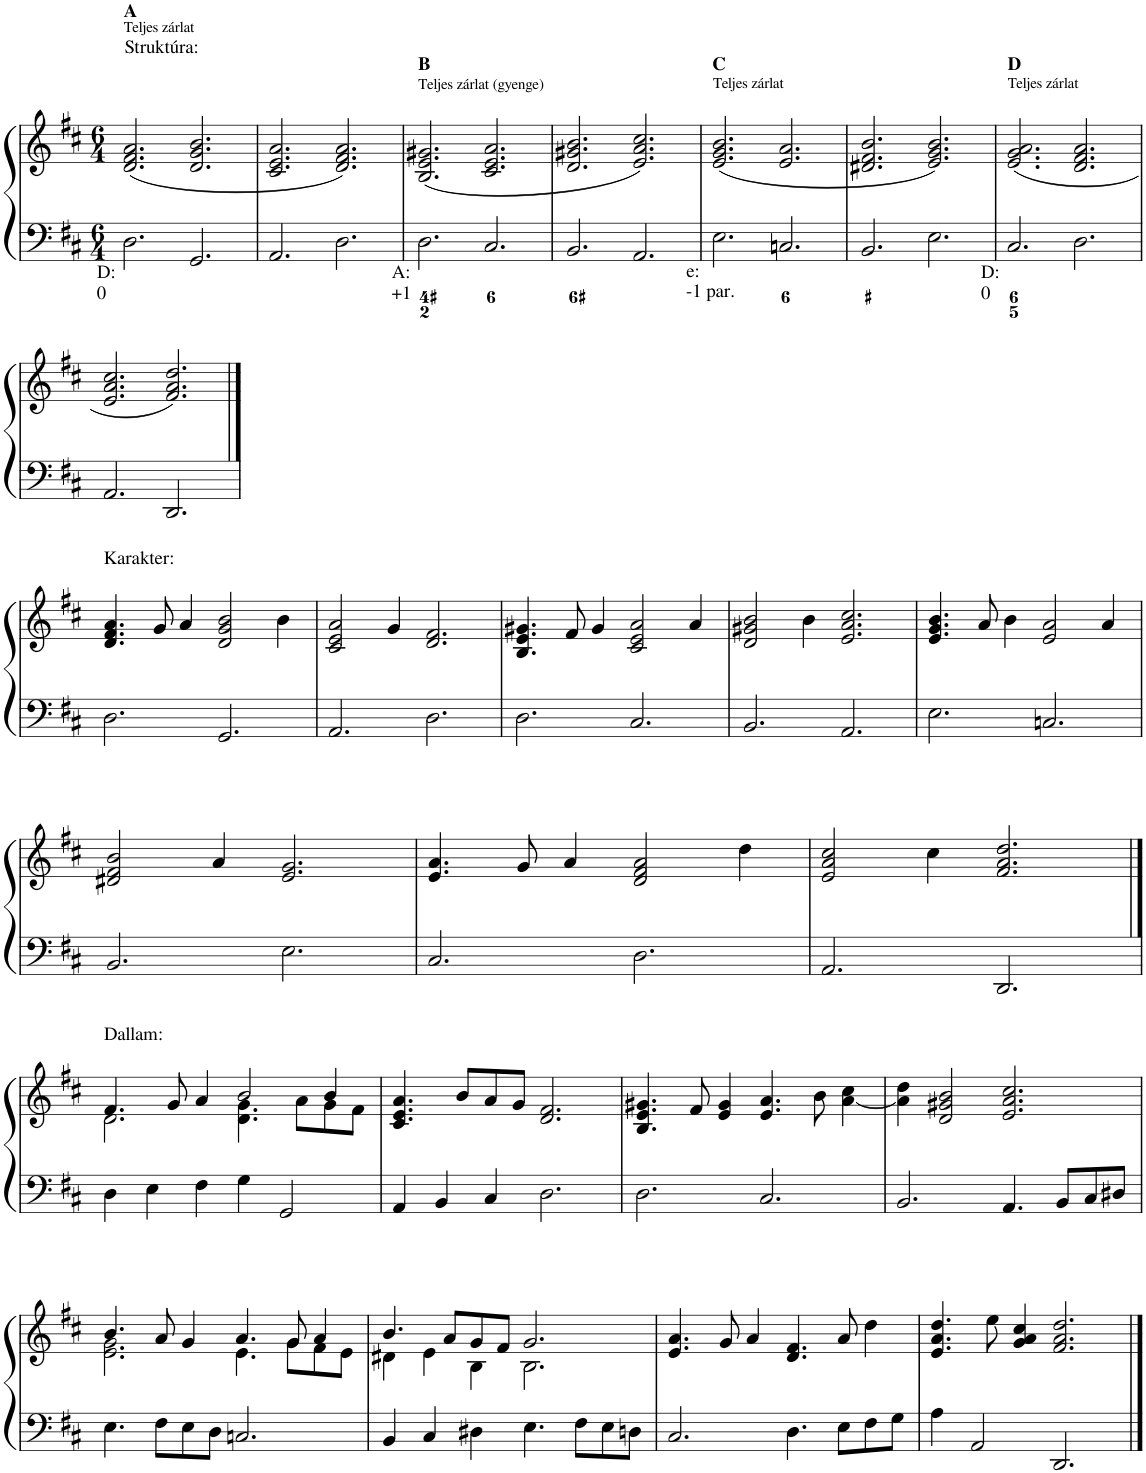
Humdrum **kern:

**kern	**kern
*part1	*part1
*staff2	*staff1
*I"Piano	*
*I'Pno	*
*clefF4	*clefG2
*k[f#c#]	*k[f#c#]
*M6/4	*M6/4
=1	=1
!	!LO:TX:a:B:t=A
!	!LO:TX:a:t=Struktúra&colon;
!	!LO:TX:a:t=Teljes zárlat
!LO:TX:b:t=D&colon;	!
!LO:TX:b:t=0	!
2.D\	(2.d/ 2.f#/ 2.a/
2.GG/	2.d/ 2.g/ 2.b/
=2	=2
2.AA/	2.c#/ 2.e/ 2.a/
2.D\	2.d/ 2.f#/ 2.a/)
=3	=3
!	!LO:TX:a:B:t=B
!	!LO:TX:a:t=Teljes zárlat (gyenge)
!LO:TX:b:t=A&colon;	!
!LO:TX:b:t=+1	!
2.D\	(2.B/ 2.e/ 2.g#X/
2.C#/	2.c#/ 2.e/ 2.a/
=4	=4
2.BB/	2.d/ 2.g#X/ 2.b/
2.AA/	2.e/ 2.a/ 2.cc#/)
=5	=5
!	!LO:TX:a:B:t=C
!	!LO:TX:a:t=Teljes zárlat
!LO:TX:b:t=e&colon;	!
!LO:TX:b:t=-1 par.	!
2.E\	(2.e/ 2.g/ 2.b/
2.Cn/	2.e/ 2.a/
=6	=6
2.BB/	2.d#X/ 2.f#/ 2.b/
2.E\	2.e/ 2.g/ 2.b/)
=7	=7
!	!LO:TX:a:B:t=D
!	!LO:TX:a:t=Teljes zárlat
!LO:TX:b:t=D&colon;	!
!LO:TX:b:t=0	!
2.C#/	(2.e/ 2.g/ 2.a/
2.D\	2.d/ 2.f#/ 2.a/
!!LO:LB:g=z
=8	=8
2.AA/	2.e/ 2.a/ 2.cc#/
2.DD/	2.f#/ 2.a/ 2.dd/)
!!LO:LB:g=z
==1	==1
!	!LO:TX:a:t=Karakter&colon;
2.D\	4.d/ 4.f#/ 4.a/
.	8g/
.	4a/
2.GG/	2d/ 2g/ 2b/
.	4b\
=2	=2
2.AA/	2c#/ 2e/ 2a/
.	4g/
2.D\	2.d/ 2.f#/
=3	=3
2.D\	4.B/ 4.e/ 4.g#X/
.	8f#/
.	4g#/
2.C#/	2c#/ 2e/ 2a/
.	4a/
=4	=4
2.BB/	2d/ 2g#X/ 2b/
.	4b\
2.AA/	2.e/ 2.a/ 2.cc#/
=5	=5
2.E\	4.e/ 4.g/ 4.b/
.	8a/
.	4b\
2.Cn/	2e/ 2a/
.	4a/
!!LO:LB:g=z
=6	=6
2.BB/	2d#X/ 2f#/ 2b/
.	4a/
2.E\	2.e/ 2.g/
=7	=7
2.C#/	4.e/ 4.a/
.	8g/
.	4a/
2.D\	2d/ 2f#/ 2a/
.	4dd\
=8	=8
2.AA/	2e/ 2a/ 2cc#/
.	4cc#\
2.DD/	2.f#/ 2.a/ 2.dd/
!!LO:LB:g=z
==1	==1
*	*^
!	!LO:TX:a:t=Dallam&colon;	!
4D\	4.f#/	2.d\
4E\	.	.
.	8g/	.
4F#\	4a/	.
4G\	2b/	4.d\ 4.g\
2GG/	.	.
.	.	8a\L
.	4b/	8g\
.	.	8f#\J
*	*v	*v
=2	=2
4AA/	4.c#/ 4.e/ 4.a/
4BB/	.
.	8b/L
4C#/	8a/
.	8g/J
2.D\	2.d/ 2.f#/
=3	=3
2.D\	4.B/ 4.e/ 4.g#X/
.	8f#/
.	4e/ 4g#/
2.C#/	4.e/ 4.a/
.	8b\
.	[4a\ 4cc#\
=4	=4
2.BB/	4a\] 4dd\
.	2d/ 2g#X/ 2b/
4.AA/	2.e/ 2.a/ 2.cc#/
8BB/L	.
8C#/	.
8D#X/J	.
!!LO:LB:g=z
=5	=5
*	*^
4.E\	4.b/	2.e\ 2.g\
8F#\L	8a/	.
8E\	4g/	.
8D\J	.	.
2.Cn/	4.a/	4.e\
.	8g/	8g\L
.	4a/	8f#\
.	.	8e\J
=6	=6	=6
4BB/	4.b/	4d#X\
4C#/	.	4e\
.	8a/L	.
4D#X\	8g/	4B\
.	8f#/J	.
4.E\	2.g/	2.B\
8F#\L	.	.
8E\	.	.
8Dn\J	.	.
*	*v	*v
=7	=7
2.C#/	4.e/ 4.a/
.	8g/
.	4a/
4.D\	4.d/ 4.f#/
8E\L	8a/
8F#\	4dd\
8G\J	.
=8	=8
4A\	4.e/ 4.a/ 4.dd/
2AA/	.
.	8ee\
.	4g/ 4a/ 4cc#/
2.DD/	2.f#/ 2.a/ 2.dd/
==	==
*-	*-
